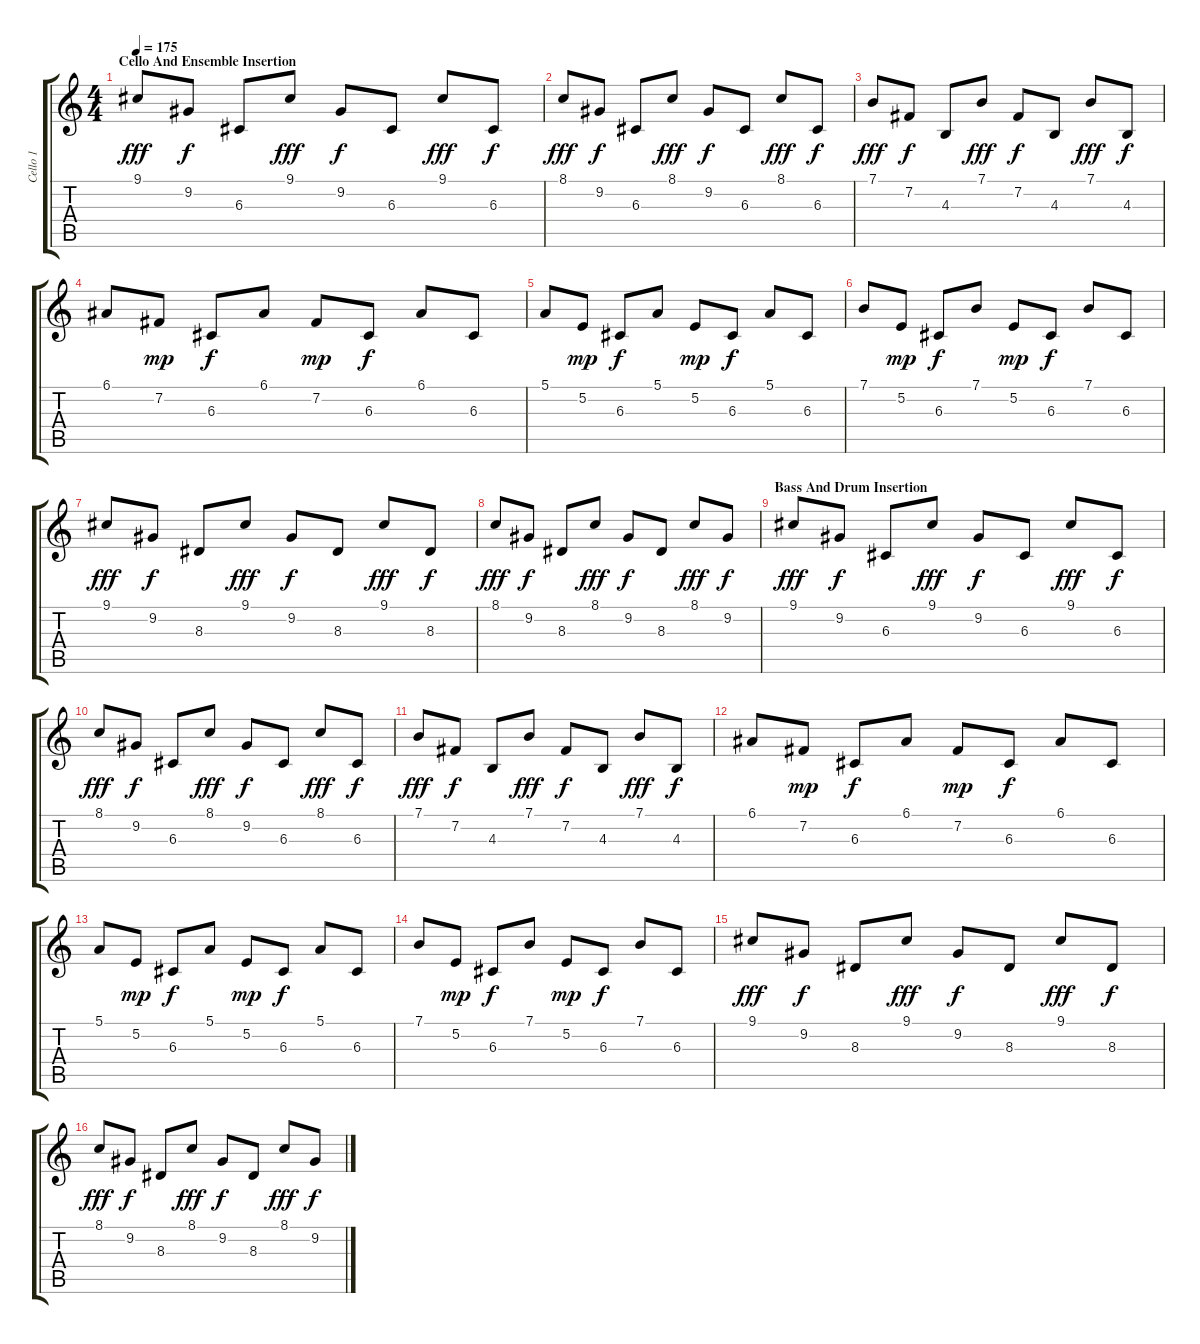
\track ("Cello 1" "Cello 1") {instrument pizzicatostrings}
\staff {score tabs}
\tuning (E4 B3 G3 D3 A2 E2) {hide}
\ts (4 4)
\section ("" "Cello And Ensemble Insertion")
\tempo 175
\clef g2
\ks c
9.1.8{dy fff} 9.2.8{dy f} 6.3.8 9.1.8{dy fff} 9.2.8{dy f} 6.3.8 9.1.8{dy fff} 6.3.8{dy f} |
8.1.8{dy fff} 9.2.8{dy f} 6.3.8 8.1.8{dy fff} 9.2.8{dy f} 6.3.8 8.1.8{dy fff} 6.3.8{dy f} |
7.1.8{dy fff} 7.2.8{dy f} 4.3.8 7.1.8{dy fff} 7.2.8{dy f} 4.3.8 7.1.8{dy fff} 4.3.8{dy f} |
6.1.8 7.2.8{dy mp} 6.3.8{dy f} 6.1.8 7.2.8{dy mp} 6.3.8{dy f} 6.1.8 6.3.8 |
5.1.8 5.2.8{dy mp} 6.3.8{dy f} 5.1.8 5.2.8{dy mp} 6.3.8{dy f} 5.1.8 6.3.8 |
7.1.8 5.2.8{dy mp} 6.3.8{dy f} 7.1.8 5.2.8{dy mp} 6.3.8{dy f} 7.1.8 6.3.8 |
9.1.8{dy fff} 9.2.8{dy f} 8.3.8 9.1.8{dy fff} 9.2.8{dy f} 8.3.8 9.1.8{dy fff} 8.3.8{dy f} |
8.1.8{dy fff} 9.2.8{dy f} 8.3.8 8.1.8{dy fff} 9.2.8{dy f} 8.3.8 8.1.8{dy fff} 9.2.8{dy f} |
\section ("" "Bass And Drum Insertion")
9.1.8{dy fff} 9.2.8{dy f} 6.3.8 9.1.8{dy fff} 9.2.8{dy f} 6.3.8 9.1.8{dy fff} 6.3.8{dy f} |
8.1.8{dy fff} 9.2.8{dy f} 6.3.8 8.1.8{dy fff} 9.2.8{dy f} 6.3.8 8.1.8{dy fff} 6.3.8{dy f} |
7.1.8{dy fff} 7.2.8{dy f} 4.3.8 7.1.8{dy fff} 7.2.8{dy f} 4.3.8 7.1.8{dy fff} 4.3.8{dy f} |
6.1.8 7.2.8{dy mp} 6.3.8{dy f} 6.1.8 7.2.8{dy mp} 6.3.8{dy f} 6.1.8 6.3.8 |
5.1.8 5.2.8{dy mp} 6.3.8{dy f} 5.1.8 5.2.8{dy mp} 6.3.8{dy f} 5.1.8 6.3.8 |
7.1.8 5.2.8{dy mp} 6.3.8{dy f} 7.1.8 5.2.8{dy mp} 6.3.8{dy f} 7.1.8 6.3.8 |
9.1.8{dy fff} 9.2.8{dy f} 8.3.8 9.1.8{dy fff} 9.2.8{dy f} 8.3.8 9.1.8{dy fff} 8.3.8{dy f} |
8.1.8{dy fff} 9.2.8{dy f} 8.3.8 8.1.8{dy fff} 9.2.8{dy f} 8.3.8 8.1.8{dy fff} 9.2.8{dy f}
